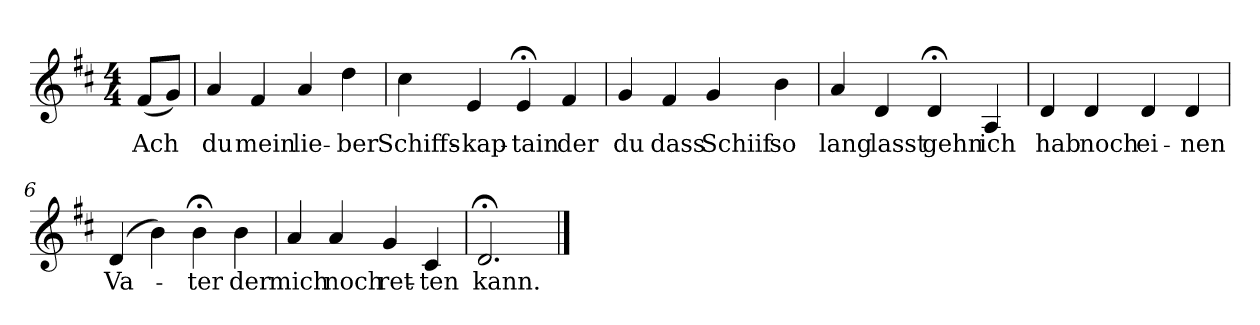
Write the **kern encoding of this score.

**kern	**text
*part1	*part1
*staff1	*staff1
*k[f#c#]	*
*D:	*
*M4/4	*
*MM120	*
=	=
(8f#L	Ach
8gJ)	.
=1	=1
4a	du
4f#	mein
4a	lie-
4dd	-ber
=2	=2
4cc#	Schiffs-
4e	-kap-
4e;<	-tain
4f#	der
=3	=3
4g	du
4f#	dass
4g	Schiif
4b	so
=4	=4
4a	lang
4d	lasst
4d;<	gehn
4A	ich
=5	=5
4d	hab
4d	noch
4d	ei-
4d	-nen
=6	=6
(4d	Va-
4b)	.
4b;<	-ter
4b	der
=7	=7
4a	mich
4a	noch
4g	ret-
4c#	-ten
=8	=8
2.d;<	kann.
==	==
*-	*-
